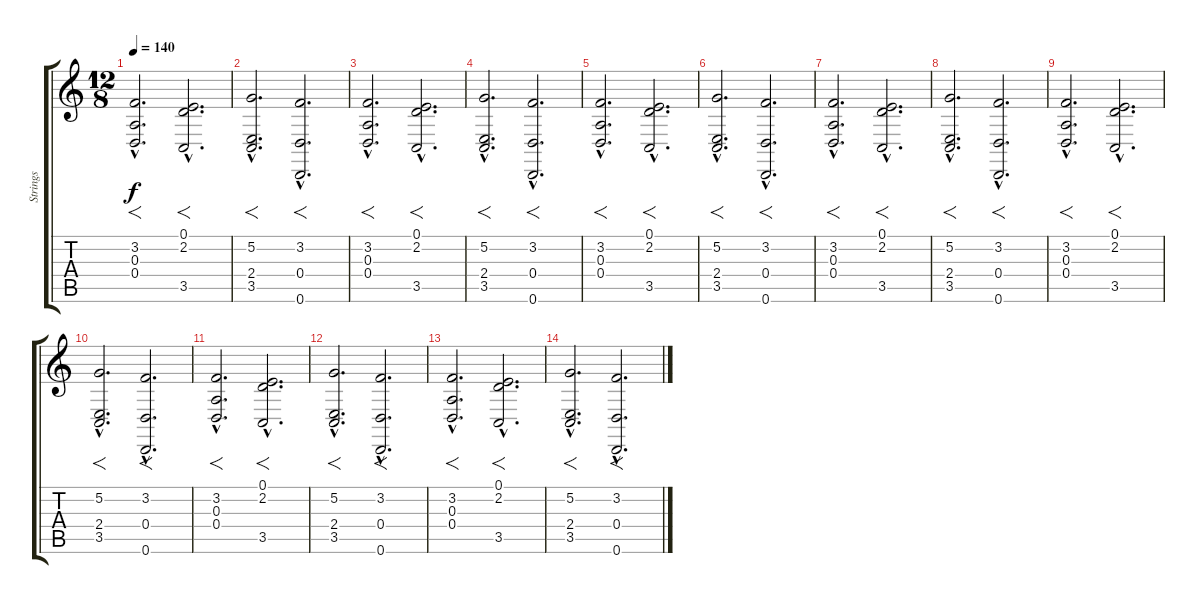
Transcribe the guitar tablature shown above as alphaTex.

\track ("Strings" "Strings") {instrument lead8bassandlead}
\staff {score tabs}
\tuning (D4 D4 A3 D3 A2 D2) {hide}
\ts (12 8)
\tempo 140
\clef g2
\ks c
(3.2{hac} 0.3{hac} 0.4{hac}).2{f d dy f balance 4 instrument lead8bassandlead} (0.1{hac} 2.2{hac} 3.5{hac}).2{f d balance 12} |
(5.2{hac} 2.4{hac} 3.5{hac}).2{f d balance 4} (3.2{hac} 0.4{hac} 0.6{hac}).2{f d balance 12} |
(3.2{hac} 0.3{hac} 0.4{hac}).2{f d balance 4} (0.1{hac} 2.2{hac} 3.5{hac}).2{f d balance 12} |
(5.2{hac} 2.4{hac} 3.5{hac}).2{f d balance 4} (3.2{hac} 0.4{hac} 0.6{hac}).2{f d balance 12} |
(3.2{hac} 0.3{hac} 0.4{hac}).2{f d balance 4 instrument lead6voice} (0.1{hac} 2.2{hac} 3.5{hac}).2{f d balance 12} |
(5.2{hac} 2.4{hac} 3.5{hac}).2{f d balance 4} (3.2{hac} 0.4{hac} 0.6{hac}).2{f d balance 12} |
(3.2{hac} 0.3{hac} 0.4{hac}).2{f d balance 4} (0.1{hac} 2.2{hac} 3.5{hac}).2{f d balance 12} |
(5.2{hac} 2.4{hac} 3.5{hac}).2{f d balance 4} (3.2{hac} 0.4{hac} 0.6{hac}).2{f d balance 12} |
(3.2{hac} 0.3{hac} 0.4{hac}).2{f d balance 4} (0.1{hac} 2.2{hac} 3.5{hac}).2{f d balance 12} |
(5.2{hac} 2.4{hac} 3.5{hac}).2{f d balance 4} (3.2{hac} 0.4{hac} 0.6{hac}).2{f d balance 12} |
(3.2{hac} 0.3{hac} 0.4{hac}).2{f d balance 4} (0.1{hac} 2.2{hac} 3.5{hac}).2{f d balance 12} |
(5.2{hac} 2.4{hac} 3.5{hac}).2{f d balance 4} (3.2{hac} 0.4{hac} 0.6{hac}).2{f d balance 12} |
(3.2{hac} 0.3{hac} 0.4{hac}).2{f d balance 4} (0.1{hac} 2.2{hac} 3.5{hac}).2{f d balance 12} |
(5.2{hac} 2.4{hac} 3.5{hac}).2{f d balance 4} (3.2{hac} 0.4{hac} 0.6{hac}).2{f d balance 12}
